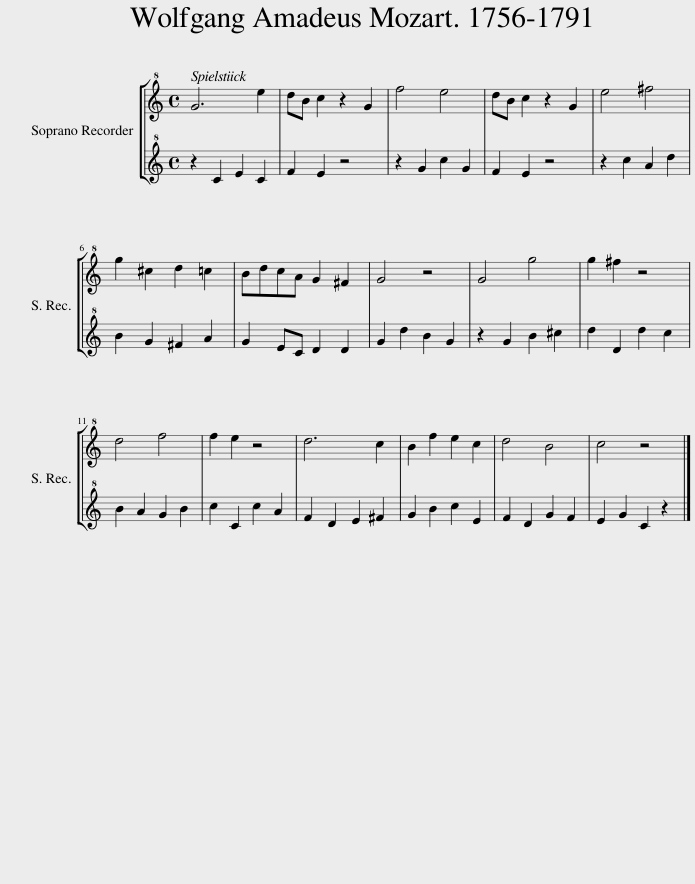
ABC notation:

X:1
%%score { 1 | 2 }
L:1/8
Q:1/4=120
M:4/4
I:linebreak $
K:C
V:1 treble+8
V:2 treble+8
V:1
 G6 e2 | dB c2 z2 G2 | f4 e4 | dB c2 z2 G2 | e4 ^f4 |$ %5
 g2 ^c2 d2 =c2 | BdcA G2 ^F2 | G4 z4 | G4 g4 | g2 ^f2 z4 |$ %10
 d4 f4 | f2 e2 z4 | d6 c2 | B2 f2 e2 c2 | d4 B4 | %15
 c4 z4 |] %16
V:2
 z2 C2 E2 C2 | F2 E2 z4 | z2 G2 c2 G2 | F2 E2 z4 | z2 c2 A2 d2 |$ %5
 B2 G2 ^F2 A2 | G2 EC D2 D2 | G2 d2 B2 G2 | z2 G2 B2 ^c2 | d2 D2 d2 c2 |$ %10
 B2 A2 G2 B2 | c2 C2 c2 A2 | F2 D2 E2 ^F2 | G2 B2 c2 E2 | F2 D2 G2 F2 | %15
 E2 G2 C2 z2 |] %16
